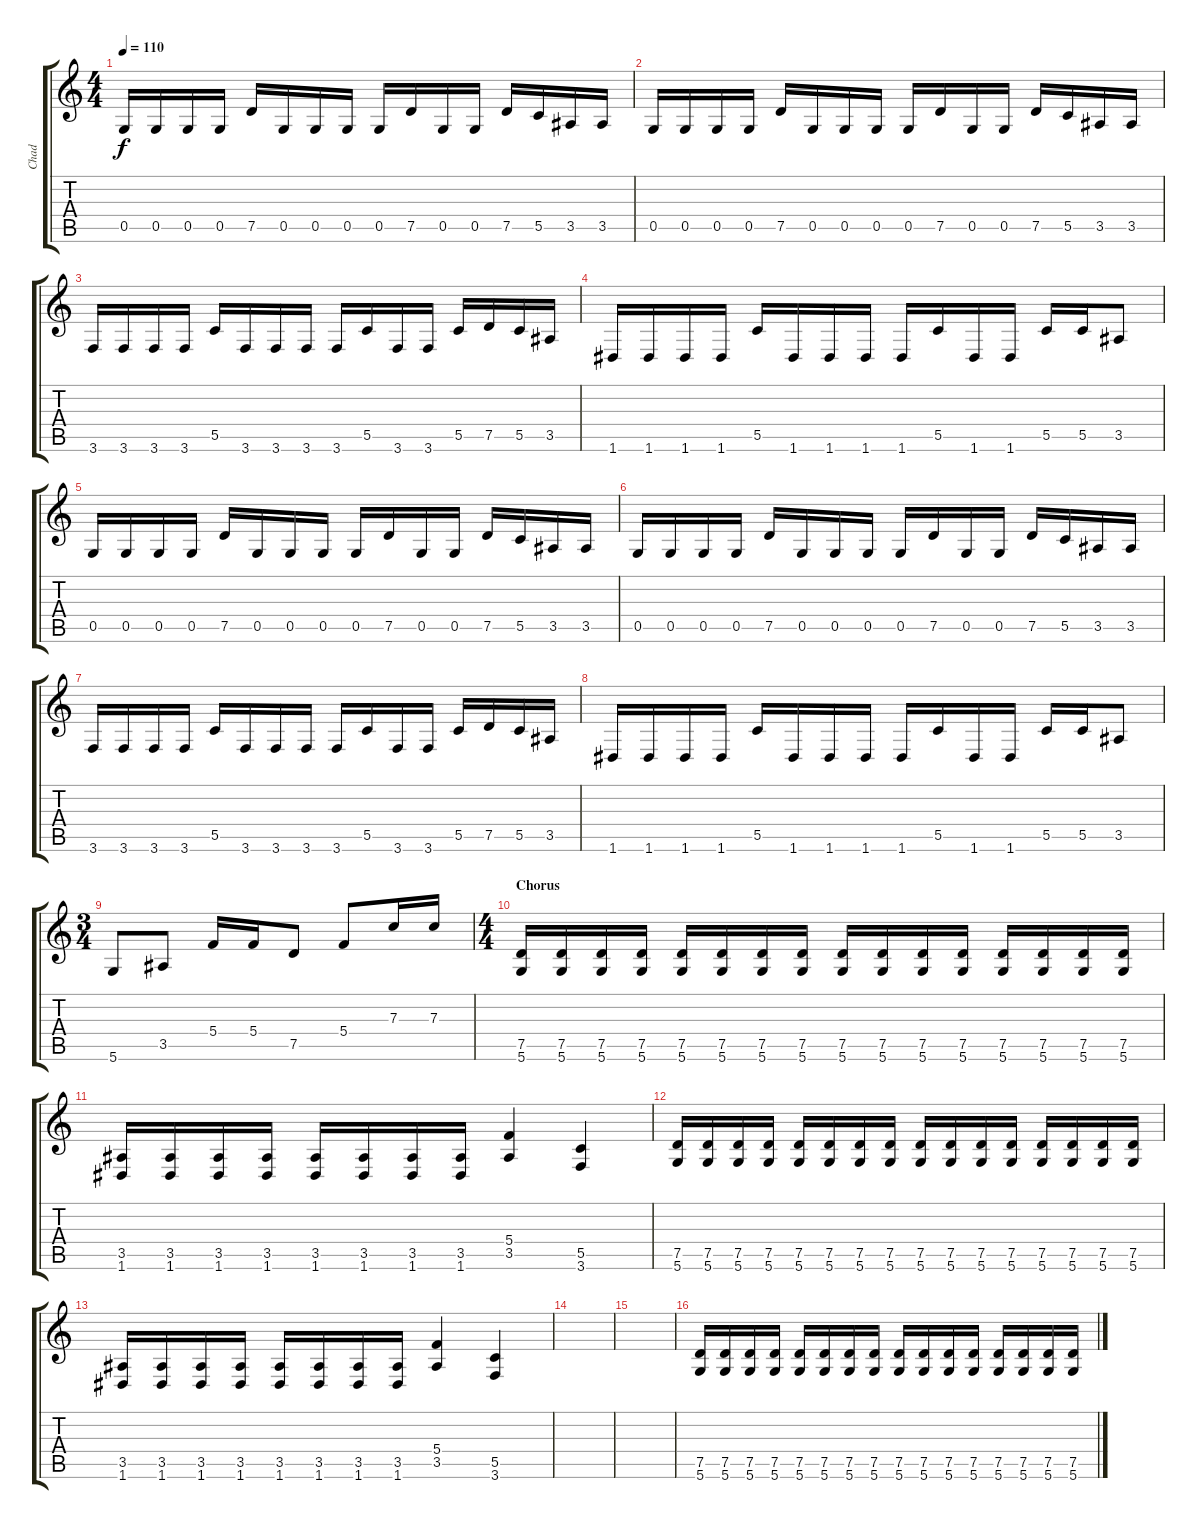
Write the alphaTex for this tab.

\track ("Chad" "Chad") {instrument overdrivenguitar}
\staff {score tabs}
\tuning (D4 A3 F3 C3 G2 D2) {hide}
\ts (4 4)
\tempo 110
\clef g2
\ks c
0.5.16{dy f} 0.5.16 0.5.16 0.5.16 7.5.16 0.5.16 0.5.16 0.5.16 0.5.16 7.5.16 0.5.16 0.5.16 7.5.16 5.5.16 3.5.16 3.5.16 |
0.5.16 0.5.16 0.5.16 0.5.16 7.5.16 0.5.16 0.5.16 0.5.16 0.5.16 7.5.16 0.5.16 0.5.16 7.5.16 5.5.16 3.5.16 3.5.16 |
3.6.16 3.6.16 3.6.16 3.6.16 5.5.16 3.6.16 3.6.16 3.6.16 3.6.16 5.5.16 3.6.16 3.6.16 5.5.16 7.5.16 5.5.16 3.5.16 |
1.6.16 1.6.16 1.6.16 1.6.16 5.5.16 1.6.16 1.6.16 1.6.16 1.6.16 5.5.16 1.6.16 1.6.16 5.5.16 5.5.16 3.5.8 |
0.5.16 0.5.16 0.5.16 0.5.16 7.5.16 0.5.16 0.5.16 0.5.16 0.5.16 7.5.16 0.5.16 0.5.16 7.5.16 5.5.16 3.5.16 3.5.16 |
0.5.16 0.5.16 0.5.16 0.5.16 7.5.16 0.5.16 0.5.16 0.5.16 0.5.16 7.5.16 0.5.16 0.5.16 7.5.16 5.5.16 3.5.16 3.5.16 |
3.6.16 3.6.16 3.6.16 3.6.16 5.5.16 3.6.16 3.6.16 3.6.16 3.6.16 5.5.16 3.6.16 3.6.16 5.5.16 7.5.16 5.5.16 3.5.16 |
1.6.16 1.6.16 1.6.16 1.6.16 5.5.16 1.6.16 1.6.16 1.6.16 1.6.16 5.5.16 1.6.16 1.6.16 5.5.16 5.5.16 3.5.8 |
\ts (3 4)
5.6.8 3.5.8 5.4.16 5.4.16 7.5.8 5.4.8 7.3.16 7.3.16 |
\ts (4 4)
\section ("" "Chorus")
(7.5 5.6).16 (7.5 5.6).16 (7.5 5.6).16 (7.5 5.6).16 (7.5 5.6).16 (7.5 5.6).16 (7.5 5.6).16 (7.5 5.6).16 (7.5 5.6).16 (7.5 5.6).16 (7.5 5.6).16 (7.5 5.6).16 (7.5 5.6).16 (7.5 5.6).16 (7.5 5.6).16 (7.5 5.6).16 |
(3.5 1.6).16 (3.5 1.6).16 (3.5 1.6).16 (3.5 1.6).16 (3.5 1.6).16 (3.5 1.6).16 (3.5 1.6).16 (3.5 1.6).16 (5.4 3.5).4 (5.5 3.6).4 |
(7.5 5.6).16 (7.5 5.6).16 (7.5 5.6).16 (7.5 5.6).16 (7.5 5.6).16 (7.5 5.6).16 (7.5 5.6).16 (7.5 5.6).16 (7.5 5.6).16 (7.5 5.6).16 (7.5 5.6).16 (7.5 5.6).16 (7.5 5.6).16 (7.5 5.6).16 (7.5 5.6).16 (7.5 5.6).16 |
(3.5 1.6).16 (3.5 1.6).16 (3.5 1.6).16 (3.5 1.6).16 (3.5 1.6).16 (3.5 1.6).16 (3.5 1.6).16 (3.5 1.6).16 (5.4 3.5).4 (5.5 3.6).4 |
|
|
(7.5 5.6).16 (7.5 5.6).16 (7.5 5.6).16 (7.5 5.6).16 (7.5 5.6).16 (7.5 5.6).16 (7.5 5.6).16 (7.5 5.6).16 (7.5 5.6).16 (7.5 5.6).16 (7.5 5.6).16 (7.5 5.6).16 (7.5 5.6).16 (7.5 5.6).16 (7.5 5.6).16 (7.5 5.6).16
